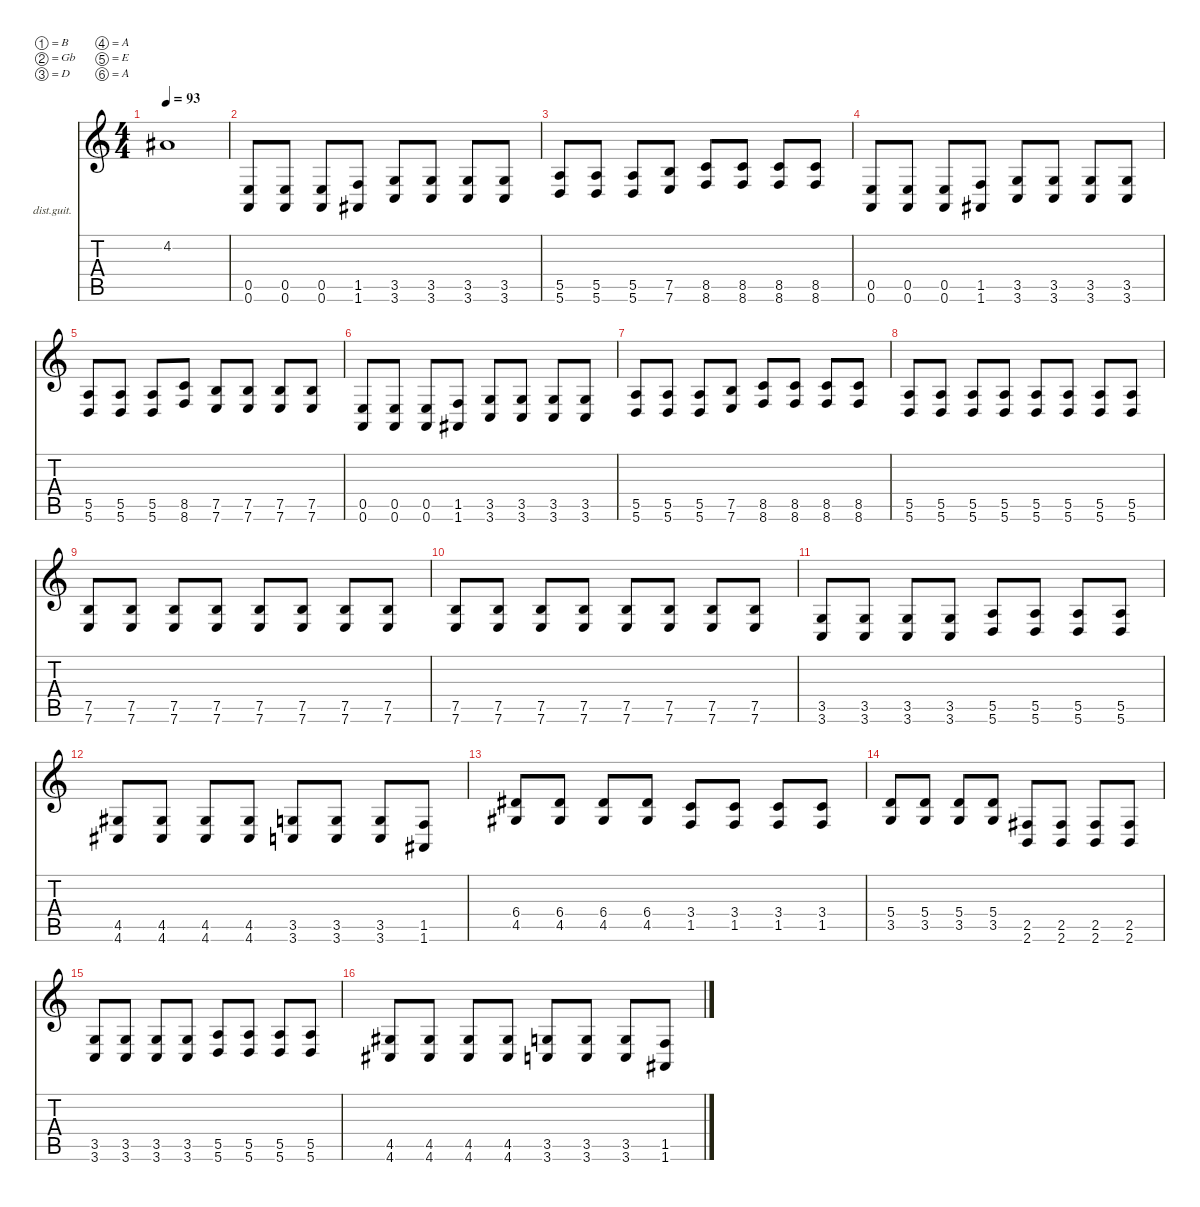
\defaultSystemsLayout 2
\hideDynamics
\bracketExtendMode nobrackets
\firstSystemTrackNameOrientation horizontal
\otherSystemsTrackNameOrientation horizontal
\track ("Rhythm Guitar" "dist.guit.") {instrument distortionguitar}
\staff {score tabs}
\tuning (B3 Gb3 D3 A2 E2 A1)
\ts (4 4)
\scale
1.03043
\tempo 93
\accidentals auto
\clef g2
\ottava regular
\simile none
\ks c
4.2{t acc #}.1{dy f beam Up} |
\scale
0.969568 (0.5 0.6).8{beam Up} (0.5 0.6).8{beam Up} (0.5 0.6).8{beam Up} (1.5 1.6{acc #}).8{beam Up} (3.5 3.6).8{beam Up} (3.5 3.6).8{beam Up} (3.5 3.6).8{beam Up} (3.5 3.6).8{beam Up} |
\scale
1.03043 (5.5 5.6).8{beam Up} (5.5 5.6).8{beam Up} (5.5 5.6).8{beam Up} (7.5 7.6).8{beam Up} (8.5 8.6).8{beam Up} (8.5 8.6).8{beam Up} (8.5 8.6).8{beam Up} (8.5 8.6).8{beam Up} |
\scale
0.969568 (0.5 0.6).8{beam Up} (0.5 0.6).8{beam Up} (0.5 0.6).8{beam Up} (1.5 1.6{acc #}).8{beam Up} (3.5 3.6).8{beam Up} (3.5 3.6).8{beam Up} (3.5 3.6).8{beam Up} (3.5 3.6).8{beam Up} |
\scale
1.03043 (5.5 5.6).8{beam Up} (5.5 5.6).8{beam Up} (5.5 5.6).8{beam Up} (8.5 8.6).8{beam Up} (7.5 7.6).8{beam Up} (7.5 7.6).8{beam Up} (7.5 7.6).8{beam Up} (7.5 7.6).8{beam Up} |
\scale
0.969568 (0.5 0.6).8{beam Up} (0.5 0.6).8{beam Up} (0.5 0.6).8{beam Up} (1.5 1.6{acc #}).8{beam Up} (3.5 3.6).8{beam Up} (3.5 3.6).8{beam Up} (3.5 3.6).8{beam Up} (3.5 3.6).8{beam Up} |
\scale
1.03043 (5.5 5.6).8{beam Up} (5.5 5.6).8{beam Up} (5.5 5.6).8{beam Up} (7.5 7.6).8{beam Up} (8.5 8.6).8{beam Up} (8.5 8.6).8{beam Up} (8.5 8.6).8{beam Up} (8.5 8.6).8{beam Up} |
\scale
0.969568 (5.5 5.6).8{beam Up} (5.5 5.6).8{beam Up} (5.5 5.6).8{beam Up} (5.5 5.6).8{beam Up} (5.5 5.6).8{beam Up} (5.5 5.6).8{beam Up} (5.5 5.6).8{beam Up} (5.5 5.6).8{beam Up} |
\scale
1.03043 (7.5 7.6).8{beam Up} (7.5 7.6).8{beam Up} (7.5 7.6).8{beam Up} (7.5 7.6).8{beam Up} (7.5 7.6).8{beam Up} (7.5 7.6).8{beam Up} (7.5 7.6).8{beam Up} (7.5 7.6).8{beam Up} |
\scale
1.03043 (7.5 7.6).8{beam Up} (7.5 7.6).8{beam Up} (7.5 7.6).8{beam Up} (7.5 7.6).8{beam Up} (7.5 7.6).8{beam Up} (7.5 7.6).8{beam Up} (7.5 7.6).8{beam Up} (7.5 7.6).8{beam Up} |
\scale
1.04096 (3.5 3.6).8{beam Up} (3.5 3.6).8{beam Up} (3.5 3.6).8{beam Up} (3.5 3.6).8{beam Up} (5.5 5.6).8{beam Up} (5.5 5.6).8{beam Up} (5.5 5.6).8{beam Up} (5.5 5.6).8{beam Up} |
\scale
0.959042 (4.5{acc #} 4.6{acc #}).8{beam Up} (4.5{acc #} 4.6{acc #}).8{beam Up} (4.5{acc #} 4.6{acc #}).8{beam Up} (4.5{acc #} 4.6{acc #}).8{beam Up} (3.5 3.6).8{beam Up} (3.5 3.6).8{beam Up} (3.5 3.6).8{beam Up} (1.5 1.6{acc #}).8{beam Up} |
\scale
1.02122 (6.4{acc #} 4.5{acc #}).8{beam Up} (6.4{acc #} 4.5{acc #}).8{beam Up} (6.4{acc #} 4.5{acc #}).8{beam Up} (6.4{acc #} 4.5{acc #}).8{beam Up} (3.4 1.5).8{beam Up} (3.4 1.5).8{beam Up} (3.4 1.5).8{beam Up} (3.4 1.5).8{beam Up} |
\scale
0.978779 (5.4 3.5).8{beam Up} (5.4 3.5).8{beam Up} (5.4 3.5).8{beam Up} (5.4 3.5).8{beam Up} (2.5{acc #} 2.6).8{beam Up} (2.5{acc #} 2.6).8{beam Up} (2.5{acc #} 2.6).8{beam Up} (2.5{acc #} 2.6).8{beam Up} |
\scale
1.04096 (3.5 3.6).8{beam Up} (3.5 3.6).8{beam Up} (3.5 3.6).8{beam Up} (3.5 3.6).8{beam Up} (5.5 5.6).8{beam Up} (5.5 5.6).8{beam Up} (5.5 5.6).8{beam Up} (5.5 5.6).8{beam Up} |
\scale
0.959042 (4.5{acc #} 4.6{acc #}).8{beam Up} (4.5{acc #} 4.6{acc #}).8{beam Up} (4.5{acc #} 4.6{acc #}).8{beam Up} (4.5{acc #} 4.6{acc #}).8{beam Up} (3.5 3.6).8{beam Up} (3.5 3.6).8{beam Up} (3.5 3.6).8{beam Up} (1.5 1.6{acc #}).8{beam Up}
